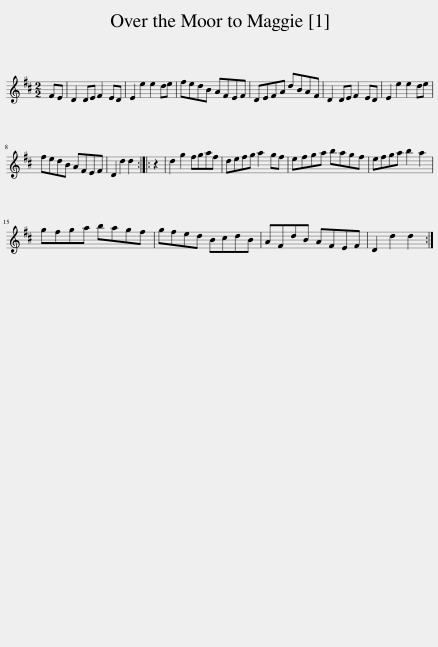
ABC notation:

X:1
L:1/8
M:2/2
I:linebreak $
K:D
V:1 treble
V:1
 FE | D2 DE F2 ED | E2 e2 e2 de | fedB AFEF | DEFA dBAF | %5
 D2 DE F2 ED | E2 e2 e2 de |$ fedB AFEF | D2 d2 d2 :: z2 | %10
 d2 g2 fgaf | defg a2 gf | efga bagf | efga b2 a2 |$ gfga bagf | %15
 gfed BcdB | AFdB AFEF | D2 d2 d2 :| %18
